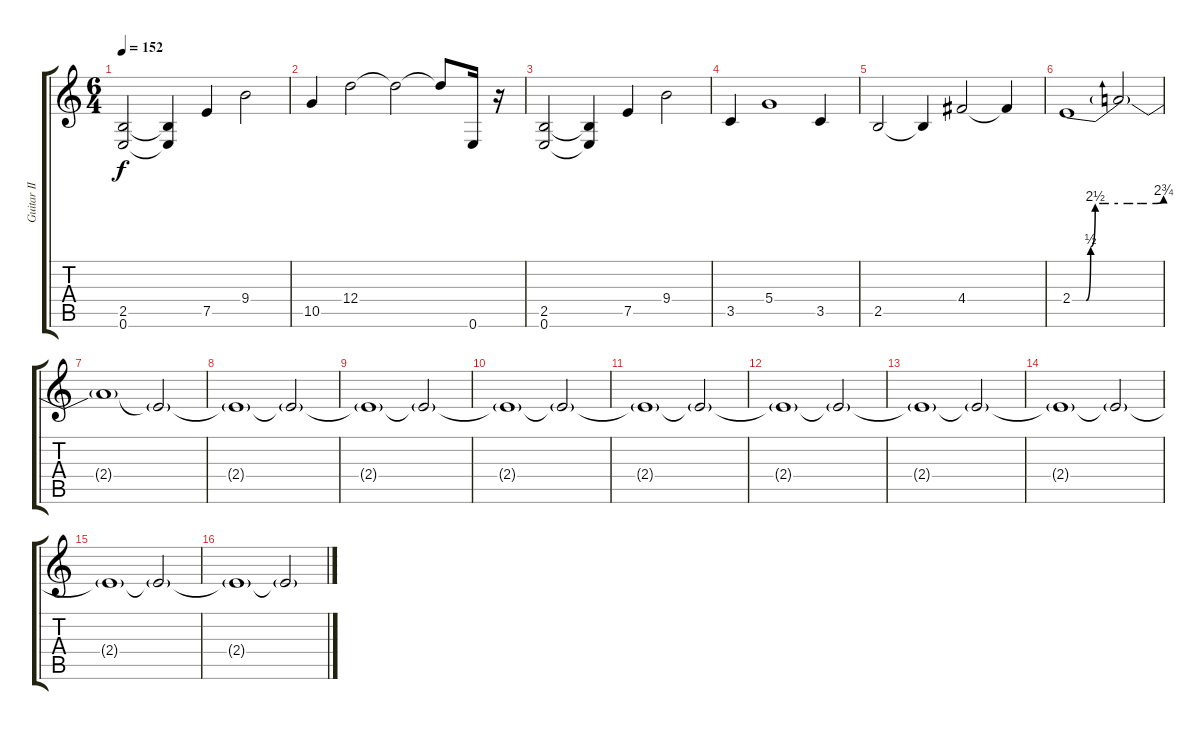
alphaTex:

\track ("Guitar II" "Guitar II") {instrument distortionguitar}
\staff {score tabs}
\tuning (E4 B3 G3 D3 A2 E2) {hide}
\ts (6 4)
\tempo 152
\clef g2
\ks c
(2.5 0.6).2{dy f} (2.5{t} 0.6{t}).4 7.5.4 9.4.2 |
10.5.4 12.4.2 12.4{t}.2 12.4{t}.8 0.6.16 r.16 |
(2.5 0.6).2 (2.5{t} 0.6{t}).4 7.5.4 9.4.2 |
3.5.4 5.4.1 3.5.4 |
2.5.2 2.5{t}.4 4.4.2 4.4{t}.4 |
2.4{be (custom 0 0 9 0 12 2 15 10 20 10 24 10 30 10 36 10 40 10 45 10 49 10 55 10 60 11)}.1 2.4{t}.2 |
2.4{t}.1 2.4{t}.2 |
2.4{t}.1 2.4{t}.2 |
2.4{t}.1 2.4{t}.2 |
2.4{t}.1 2.4{t}.2 |
2.4{t}.1 2.4{t}.2 |
2.4{t}.1{volume 12} 2.4{t}.2 |
2.4{t}.1 2.4{t}.2{volume 11} |
2.4{t}.1 2.4{t}.2{volume 11} |
2.4{t}.1 2.4{t}.2{volume 11} |
2.4{t}.1 2.4{t}.2{volume 10}
